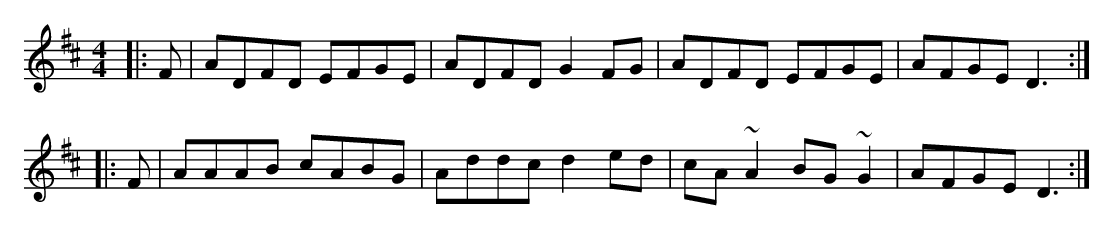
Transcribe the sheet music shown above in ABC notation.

X:1
M:4/4
K:D
|:F|ADFD EFGE|ADFD G2 FG|ADFD EFGE|AFGE D3:|
|:F|AAAB cABG|Addc d2 ed|cA ~A2 BG ~G2|AFGE D3:|
